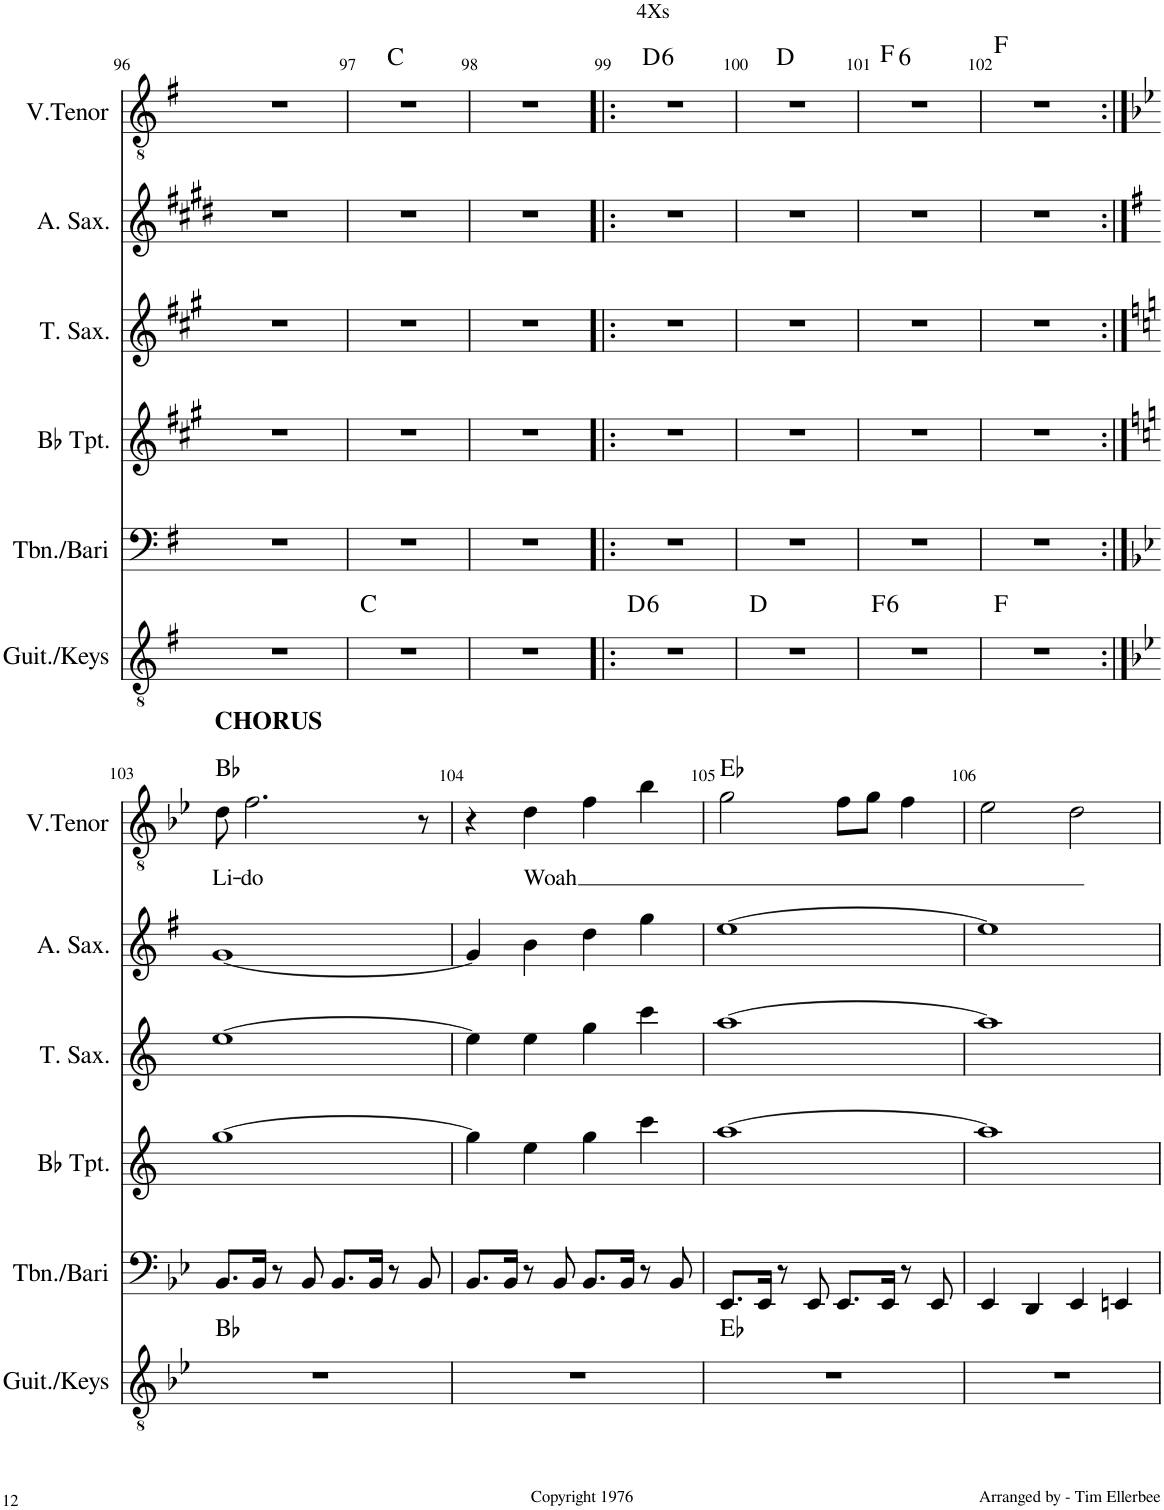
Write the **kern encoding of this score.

**kern	**harte	**kern	**kern	**kern	**kern	**kern	**text	**harte
*part6	*part6	*part5	*part4	*part3	*part2	*part1	*part1	*part1
*staff6	*	*staff5	*staff4	*staff3	*staff2	*staff1	*staff1	*
*I"Guit./Keys	*	*I"T-bone/Bari	*I"Bb Trumpet	*I"Tenor Saxophone	*I"Alto Saxophone	*I"V. Tenor	*	*
*I'Guit./Keys	*	*I'Tbn./Bari	*I'Bb Tpt.	*I'T. Sax.	*I'A. Sax.	*I'V.Tenor	*	*
!!LO:PB:g=z
*clefGv2	*	*clefF4	*clefG2	*clefG2	*clefG2	*clefGv2	*	*
*	*	*	*Trd1c2	*Trd8c14	*Trd5c9	*	*	*
*k[f#]	*	*k[f#]	*k[f#c#g#]	*k[f#c#g#]	*k[f#c#g#d#]	*k[f#]	*	*
*M4/4	*	*M4/4	*M4/4	*M4/4	*M4/4	*M4/4	*	*
=96	=96	=96	=96	=96	=96	=96	=96	=96
1r	.	1r	1r	1r	1r	1r	.	.
=97	=97	=97	=97	=97	=97	=97	=97	=97
*	*	*	*	*	*	*^	*	*
1r	C:maj	1r	1r	1r	1r	1r	4ryy	.	.
.	.	.	.	.	.	.	2.ryy	.	C:maj
*	*	*	*	*	*	*v	*v	*	*
=98	=98	=98	=98	=98	=98	=98	=98	=98
1r	.	1r	1r	1r	1r	1r	.	.
=99!|:	=99!|:	=99!|:	=99!|:	=99!|:	=99!|:	=99!|:	=99!|:	=99!|:
!	!LO:H:kt=6	!	!	!	!	!LO:TX:a:t=4Xs	!	!LO:H:kt=6
1r	D:maj6	1r	1r	1r	1r	1r	.	D:maj6
=100	=100	=100	=100	=100	=100	=100	=100	=100
*	*	*	*	*	*	*^	*	*
1r	D:maj	1r	1r	1r	1r	1r	4ryy	.	.
.	.	.	.	.	.	.	2.ryy	.	D:maj
=101	=101	=101	=101	=101	=101	=101	=101	=101	=101
!	!LO:H:kt=6	!	!	!	!	!	!	!	!LO:H:n=2:kt=6
*	*	*	*	*	*	*v	*v	*	*
1r	F:maj6	1r	1r	1r	1r	1r	.	F:maj N
=102	=102	=102	=102	=102	=102	=102	=102	=102
1r	F:maj	1r	1r	1r	1r	1r	.	F:maj
!!LO:LB:g=z
=103:|!	=103:|!	=103:|!	=103:|!	=103:|!	=103:|!	=103:|!	=103:|!	=103:|!
*k[b-e-]	*	*k[b-e-]	*k[]	*k[]	*k[f#]	*k[b-e-]	*	*
!	!	!	!	!	!	!LO:TX:a:B:t=CHORUS	!	!
!	!	!	!	!	!	!	!LO:LY:b	!
1r	Bb:maj	8.BB-/L	[1gg	[1ee	[1g	8d\	Li-	Bb:maj
!	!	!	!	!	!	!	!LO:LY:b	!
.	.	.	.	.	.	2.f\	-do	.
.	.	16BB-/Jk	.	.	.	.	.	.
.	.	8r	.	.	.	.	.	.
.	.	8BB-/	.	.	.	.	.	.
.	.	8.BB-/L	.	.	.	.	.	.
.	.	16BB-/Jk	.	.	.	.	.	.
.	.	8r	.	.	.	.	.	.
.	.	8BB-/	.	.	.	8r	.	.
=104	=104	=104	=104	=104	=104	=104	=104	=104
1r	.	8.BB-/L	4gg\]	4ee\]	4g/]	4r	.	.
.	.	16BB-/Jk	.	.	.	.	.	.
!	!	!	!	!	!	!	!LO:LY:b	!
.	.	8r	4ee\	4ee\	4b\	4d\	Woah	.
.	.	8BB-/	.	.	.	.	.	.
.	.	8.BB-/L	4gg\	4gg\	4dd\	4f\	.	.
.	.	16BB-/Jk	.	.	.	.	.	.
.	.	8r	4ccc\	4ccc\	4gg\	4b-\	.	.
.	.	8BB-/	.	.	.	.	.	.
=105	=105	=105	=105	=105	=105	=105	=105	=105
1r	Eb:maj	8.EE-/L	[1aa	[1aa	[1ee	2g\	.	Eb:maj
.	.	16EE-/Jk	.	.	.	.	.	.
.	.	8r	.	.	.	.	.	.
.	.	8EE-/	.	.	.	.	.	.
.	.	8.EE-/L	.	.	.	8f\L	.	.
.	.	.	.	.	.	8g\J	.	.
.	.	16EE-/Jk	.	.	.	.	.	.
.	.	8r	.	.	.	4f\	.	.
.	.	8EE-/	.	.	.	.	.	.
=106	=106	=106	=106	=106	=106	=106	=106	=106
1r	.	4EE-/	1aa]	1aa]	1ee]	2e-\	.	.
.	.	4DD/	.	.	.	.	.	.
.	.	4EE-/	.	.	.	2d\	.	.
.	.	4EEn/	.	.	.	.	.	.
=	=	=	=	=	=	=	=	=
*-	*-	*-	*-	*-	*-	*-	*-	*-
